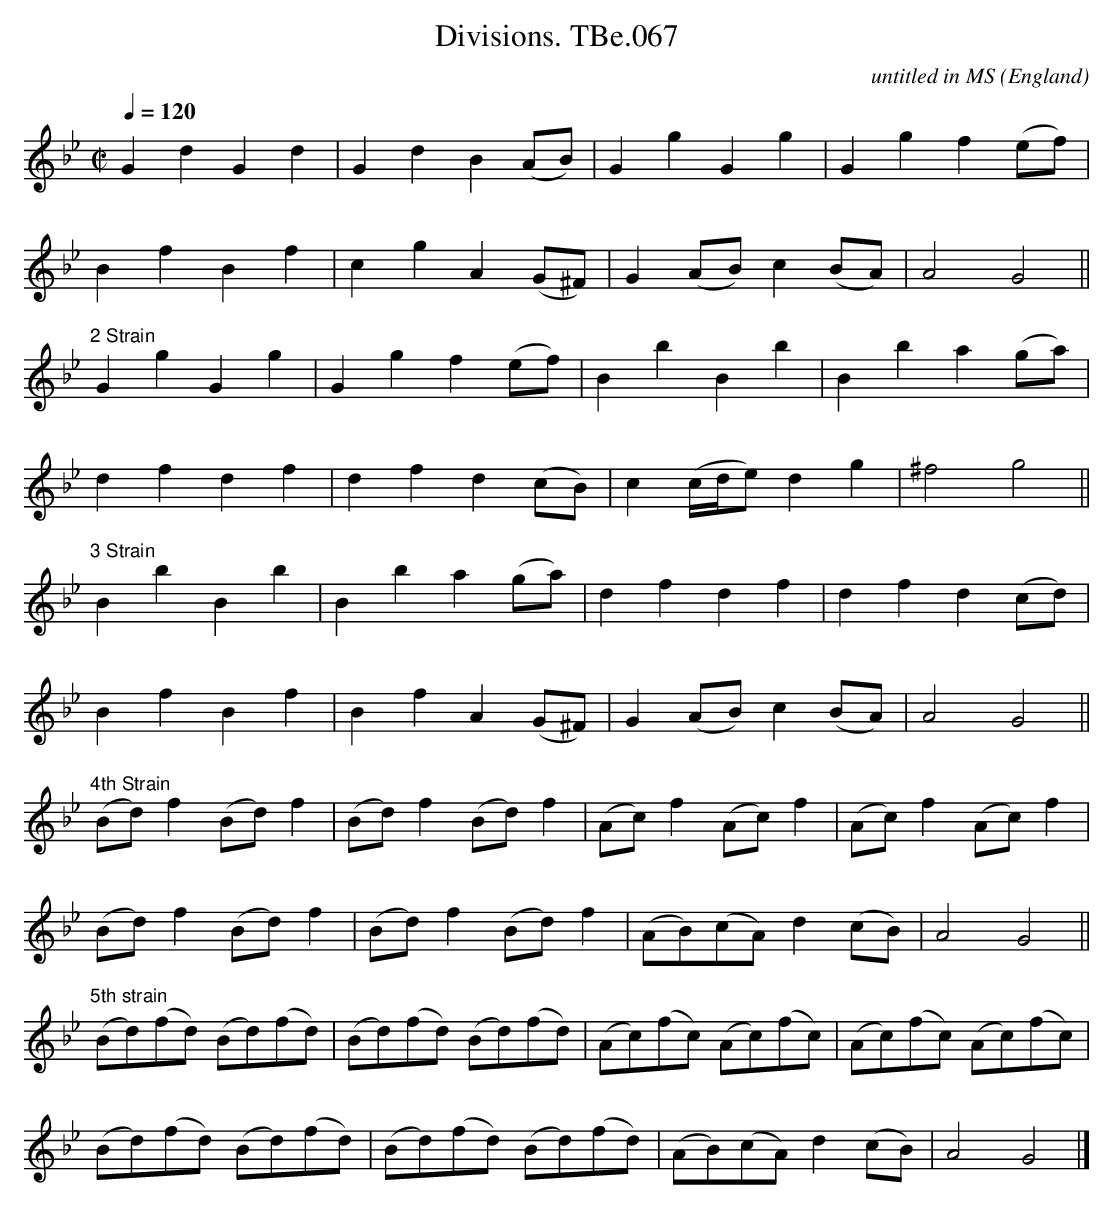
X:1
T:Divisions. TBe.067
C:untitled in MS
L:1/4
M:C|
O:England
Q:1/4=120
K:G minor
GdGd | GdB (A/B/) | GgGg | Gg f (e/f/) |!
BfBf | cg A (G/^F/) |G (A/B/) c (B/A/) | A2 G2 ||!
"^2 Strain"GgGg | Ggf (e/f/) | BbBb | Bb a (g/a/) |!
dfdf | df d (c/B/) |c (c/4d/4e/) dg | ^f2g2 ||!
"^3 Strain"BbBb | Bba (g/a/) | dfdf | df d (c/d/) |!
BfBf | Bf A (G/^F/)|G (A/B/) c (B/A/) | A2 G2 ||!
"^4th Strain"(B/d/) f (B/d/) f | (B/d/) f (B/d/) f |\
(A/c/) f   (A/c/) f| (A/c/) f (A/c/) f |!
(B/d/) f (B/d/) f  | (B/d/) f (B/d/) f |\
(A/B/)(c/A/) d (c/B/) | A2 G2 ||!
L:1/8
"^5th strain"(Bd)(fd) (Bd)(fd) | (Bd)(fd) (Bd)(fd) |\
(Ac)(fc) (Ac)(fc) | (Ac)(fc) (Ac)(fc) |!
(Bd)(fd) (Bd)(fd) | (Bd)(fd) (Bd)(fd) | \
(AB)(cA) d2 (cB) | A4 G4 |]
